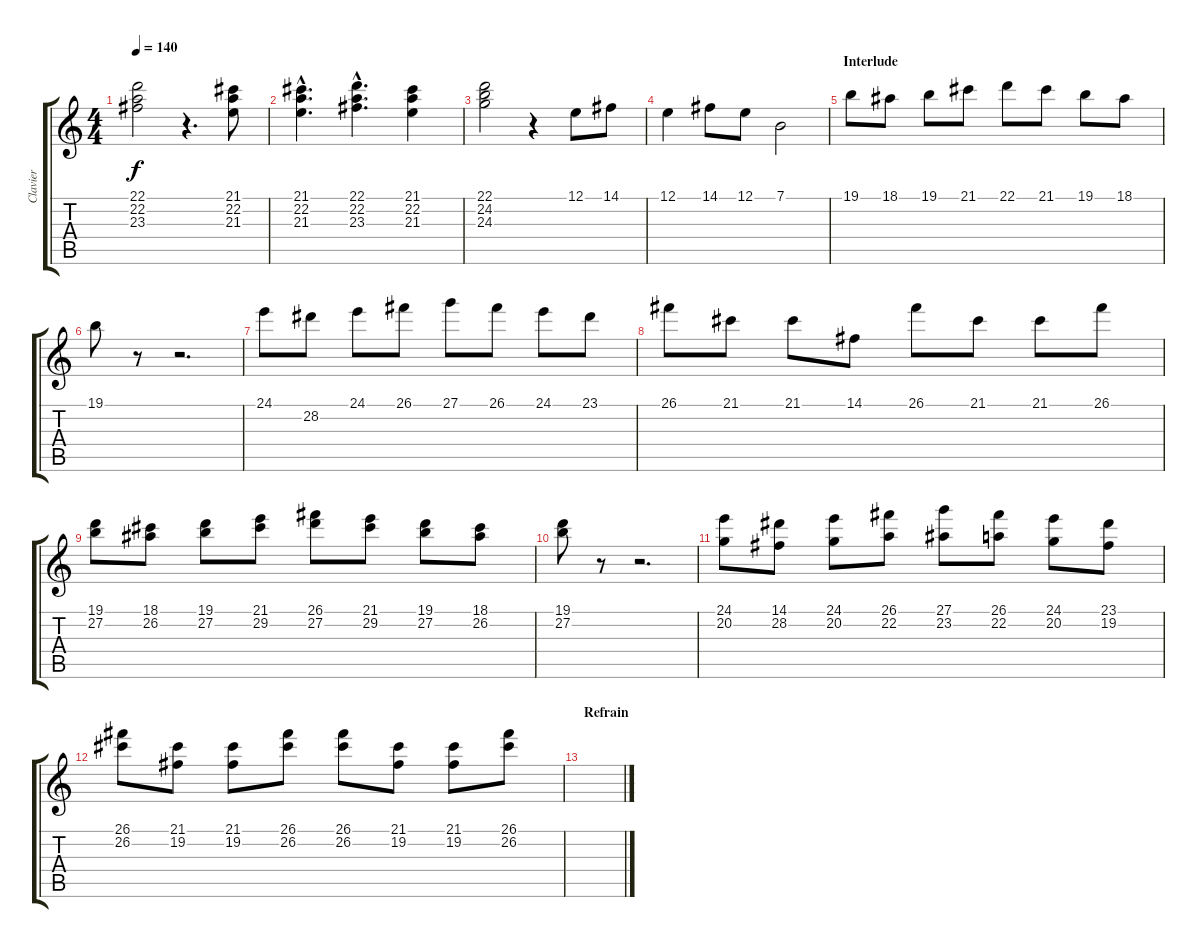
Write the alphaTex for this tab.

\track ("Clavier" "Clavier") {instrument vibraphone}
\staff {score tabs}
\tuning (E4 B3 G3 D3 A2 E2) {hide}
\ts (4 4)
\tempo 140
\clef g2
\ks c
(22.1 22.2 23.3).2{dy f} r.4{d} (21.1 22.2 21.3).8 |
(21.1{hac} 22.2{hac} 21.3{hac}).4{d} (22.1{hac} 22.2{hac} 23.3{hac}).4{d} (21.1 22.2 21.3).4 |
(22.1 24.2 24.3).2 r.4 12.1.8 14.1.8 |
12.1.4 14.1.8 12.1.8 7.1.2 |
\section ("" "Interlude")
19.1.8{instrument musicbox} 18.1.8 19.1.8 21.1.8 22.1.8 21.1.8 19.1.8 18.1.8 |
19.1.8 r.8 r.2{d} |
24.1.8 28.2.8 24.1.8 26.1.8 27.1.8 26.1.8 24.1.8 23.1.8 |
26.1.8 21.1.8 21.1.8 14.1.8 26.1.8 21.1.8 21.1.8 26.1.8 |
(19.1 27.2).8 (18.1 26.2).8 (19.1 27.2).8 (21.1 29.2).8 (26.1 27.2).8 (21.1 29.2).8 (19.1 27.2).8 (18.1 26.2).8 |
(19.1 27.2).8 r.8 r.2{d} |
(24.1 20.2).8 (14.1 28.2).8 (24.1 20.2).8 (26.1 22.2).8 (27.1 23.2).8 (26.1 22.2).8 (24.1 20.2).8 (23.1 19.2).8 |
(26.1 26.2).8 (21.1 19.2).8 (21.1 19.2).8 (26.1 26.2).8 (26.1 26.2).8 (21.1 19.2).8 (21.1 19.2).8 (26.1 26.2).8 |
\section ("" "Refrain")
